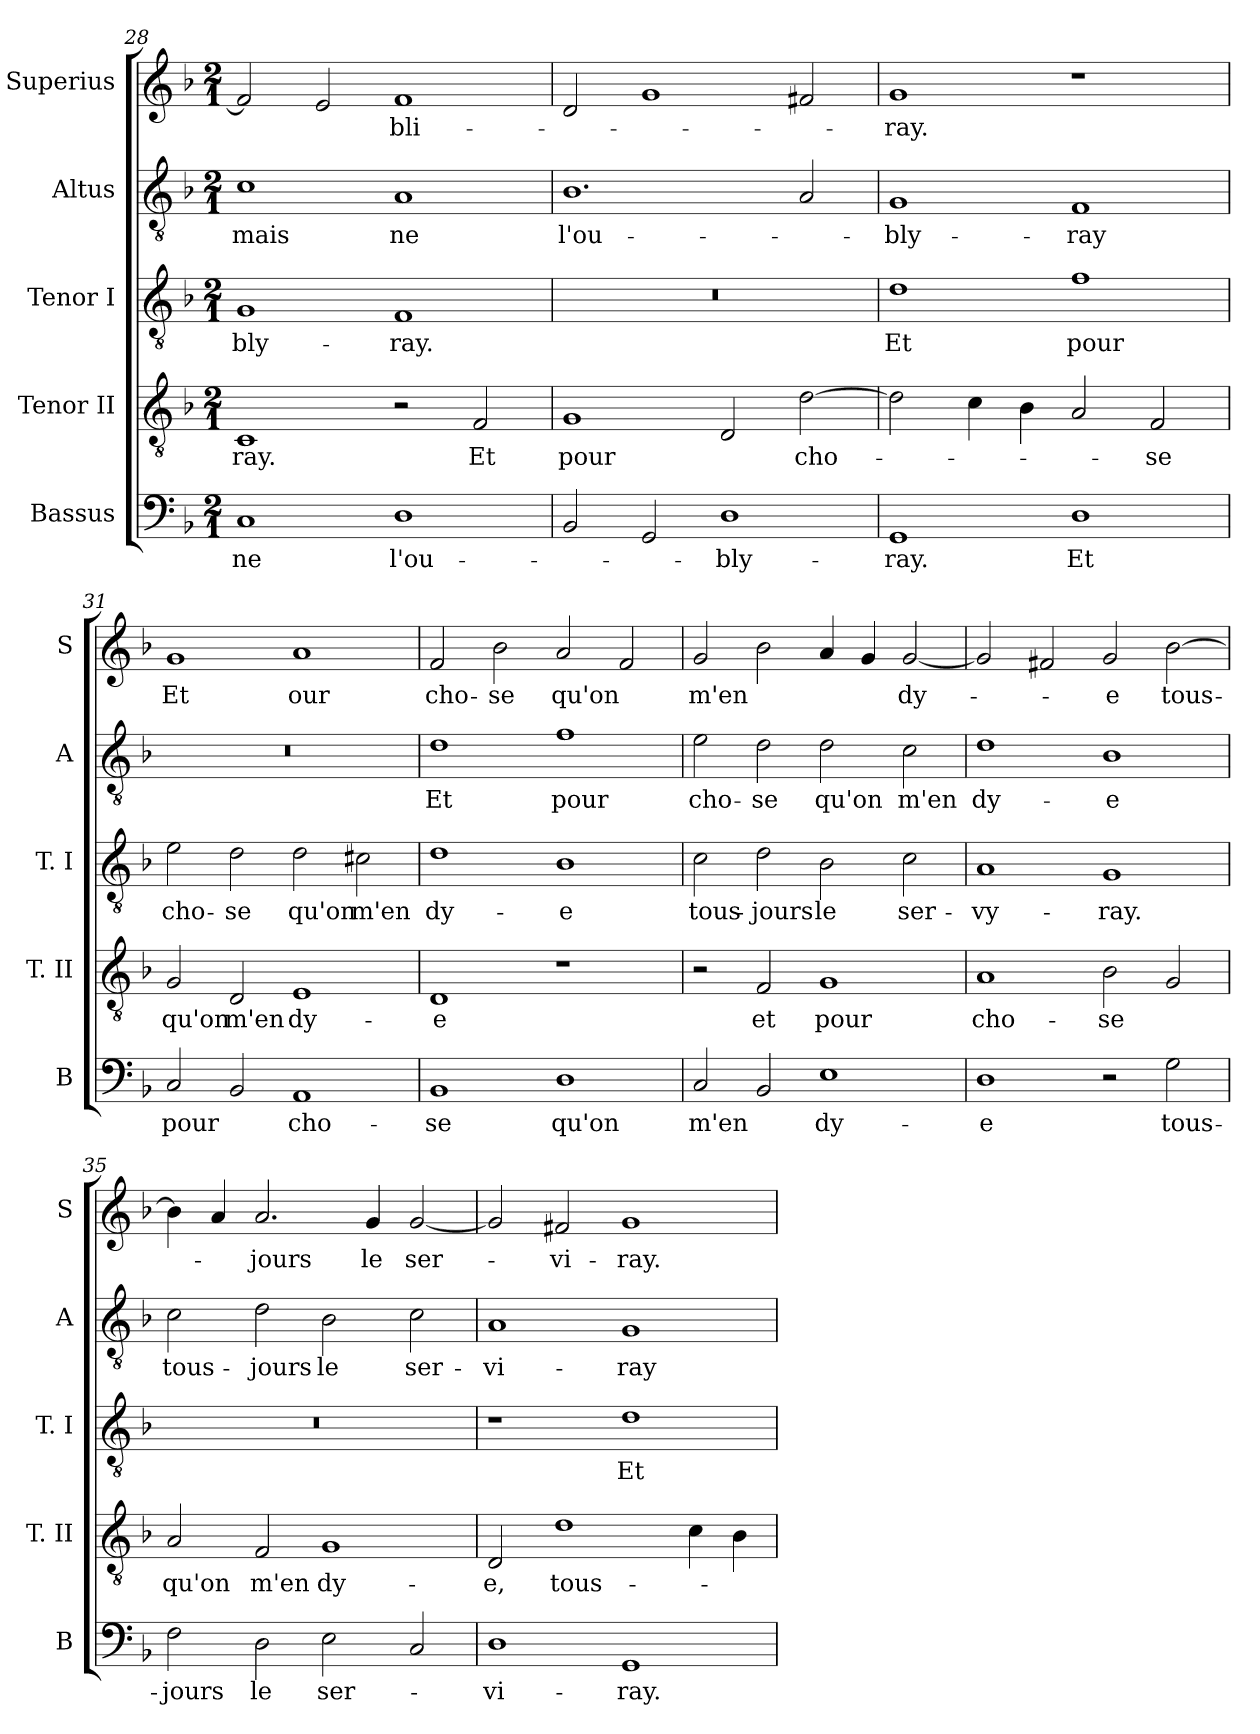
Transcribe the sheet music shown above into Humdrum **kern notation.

**kern	**text	**kern	**text	**kern	**text	**kern	**text	**kern	**text
*part5	*part5	*part4	*part4	*part3	*part3	*part2	*part2	*part1	*part1
*staff5	*staff5	*staff4	*staff4	*staff3	*staff3	*staff2	*staff2	*staff1	*staff1
*I"Bassus	*	*I"Tenor II	*	*I"Tenor I	*	*I"Altus	*	*I"Superius	*
*I'B	*	*I'T. II	*	*I'T. I	*	*I'A	*	*I'S	*
*clefF4	*	*clefGv2	*	*clefGv2	*	*clefGv2	*	*clefG2	*
*k[b-]	*	*k[b-]	*	*k[b-]	*	*k[b-]	*	*k[b-]	*
*F:	*	*F:	*	*F:	*	*F:	*	*F:	*
*M2/1	*	*M2/1	*	*M2/1	*	*M2/1	*	*M2/1	*
=28	=28	=28	=28	=28	=28	=28	=28	=28	=28
1C	ne	1C	-ray.	1G	-bly-	1c	-mais	2f]	.
.	.	.	.	.	.	.	.	2e	.
1D	l'ou-	2r	.	1F	-ray.	1A	ne	1f	-bli-
.	.	2F	Et	.	.	.	.	.	.
=29	=29	=29	=29	=29	=29	=29	=29	=29	=29
2BB-	.	1G	pour	0r	.	1.B-	l'ou-	2d	.
2GG	.	.	.	.	.	.	.	1g	.
1D	-bly-	2D	.	.	.	.	.	.	.
.	.	[2d	cho-	.	.	2A	.	2f#X	.
=30	=30	=30	=30	=30	=30	=30	=30	=30	=30
1GG	-ray.	2d]	.	1d	Et	1G	-bly-	1g	-ray.
.	.	4c	.	.	.	.	.	.	.
.	.	4B-	.	.	.	.	.	.	.
1D	Et	2A	.	1f	pour	1F	-ray	1r	.
.	.	2F	-se	.	.	.	.	.	.
=31	=31	=31	=31	=31	=31	=31	=31	=31	=31
2C	pour	2G	qu'on	2e	cho-	0r	.	1g	Et
2BB-	.	2D	m'en	2d	-se	.	.	.	.
1AA	cho-	1E	dy-	2d	qu'on	.	.	1a	our
.	.	.	.	2c#X	m'en	.	.	.	.
=32	=32	=32	=32	=32	=32	=32	=32	=32	=32
1BB-	-se	1D	-e	1d	dy-	1d	Et	2f	cho-
.	.	.	.	.	.	.	.	2b-	-se
1D	qu'on	1r	.	1B-	-e	1f	pour	2a	qu'on
.	.	.	.	.	.	.	.	2f	.
=33	=33	=33	=33	=33	=33	=33	=33	=33	=33
2C	m'en	2r	.	2c	tous-	2e	cho-	2g	m'en
2BB-	.	2F	et	2d	-jours	2d	-se	2b-	.
1E	dy-	1G	pour	2B-	le	2d	qu'on	4a	.
.	.	.	.	.	.	.	.	4g	.
.	.	.	.	2c	ser-	2c	m'en	[2g	dy-
=34	=34	=34	=34	=34	=34	=34	=34	=34	=34
1D	-e	1A	cho-	1A	-vy-	1d	dy-	2g]	.
.	.	.	.	.	.	.	.	2f#X	.
2r	.	2B-	-se	1G	-ray.	1B-	-e	2g	-e
2G	tous-	2G	.	.	.	.	.	[2b-	tous-
=35	=35	=35	=35	=35	=35	=35	=35	=35	=35
2F	-jours	2A	qu'on	0r	.	2c	tous-	4b-]	.
.	.	.	.	.	.	.	.	4a	.
2D	le	2F	m'en	.	.	2d	-jours	2.a	-jours
2E	ser-	1G	dy-	.	.	2B-	le	.	.
.	.	.	.	.	.	.	.	4g	le
2C	.	.	.	.	.	2c	ser-	[2g	ser-
=36	=36	=36	=36	=36	=36	=36	=36	=36	=36
1D	-vi-	2D	-e,	1r	.	1A	-vi-	2g]	.
.	.	1d	tous-	.	.	.	.	2f#X	-vi-
1GG	-ray.	.	.	1d	Et	1G	-ray	1g	-ray.
.	.	4c	.	.	.	.	.	.	.
.	.	4B-	.	.	.	.	.	.	.
=	=	=	=	=	=	=	=	=	=
*-	*-	*-	*-	*-	*-	*-	*-	*-	*-
